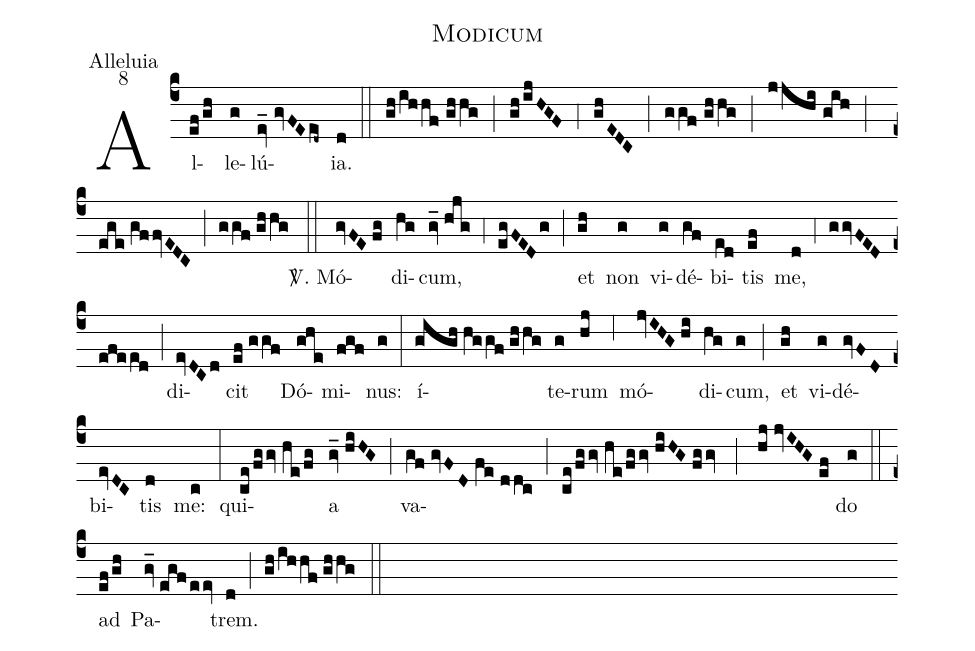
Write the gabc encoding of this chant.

name:Modicum;
office-part:Alleluia;
mode:8;
%%
(c4) Al(ef/gh)le(g)lú(ev_//gvFE/ed~)ia.(d) (::)
(gh/ihhf//ghhg) (;) (gh/ijHGF) (,4) (ghEDC) (;) (ggf//ghhg) (;) (jjhi//gih) (;) (ege//gffvEDC) (;) (ggf//ghhg) (::)

<sp>V/</sp>. Mó(gvFE//fg)di(hg)cum,(gv_//hjg) (,4) (egFEDg) (;) et(gh) non(g) vi(g)dé(gf)bi(ed)tis(ef) me,(d) (,4) (ggvFED//efeed) (;) di(evDCd)cit(ef//ggf) Dó(ghe)mi(fgf)nus:(g) (:)
í(gigh//hggf//ghhg)te(g)rum(hj) (,6) mó(jvIHG//hi)di(hg)cum,(g) (;) et(gh) vi(g)dé(gvFD)bi(evDC)tis(d) me:(c) (:)
qui(ce/fggv//he/fg)a(gv_//hiHG) (;) va(gf//gvFD//fe//ddc)(;)(ce/fggv//he/fggv//hiHG//fggv;hj//jvIHG//ef)do(g) (::)
ad(ef/gh) Pa(gv_//egf/eev)trem.(d) (;) (gh/ihhf//ghhg) (::)
